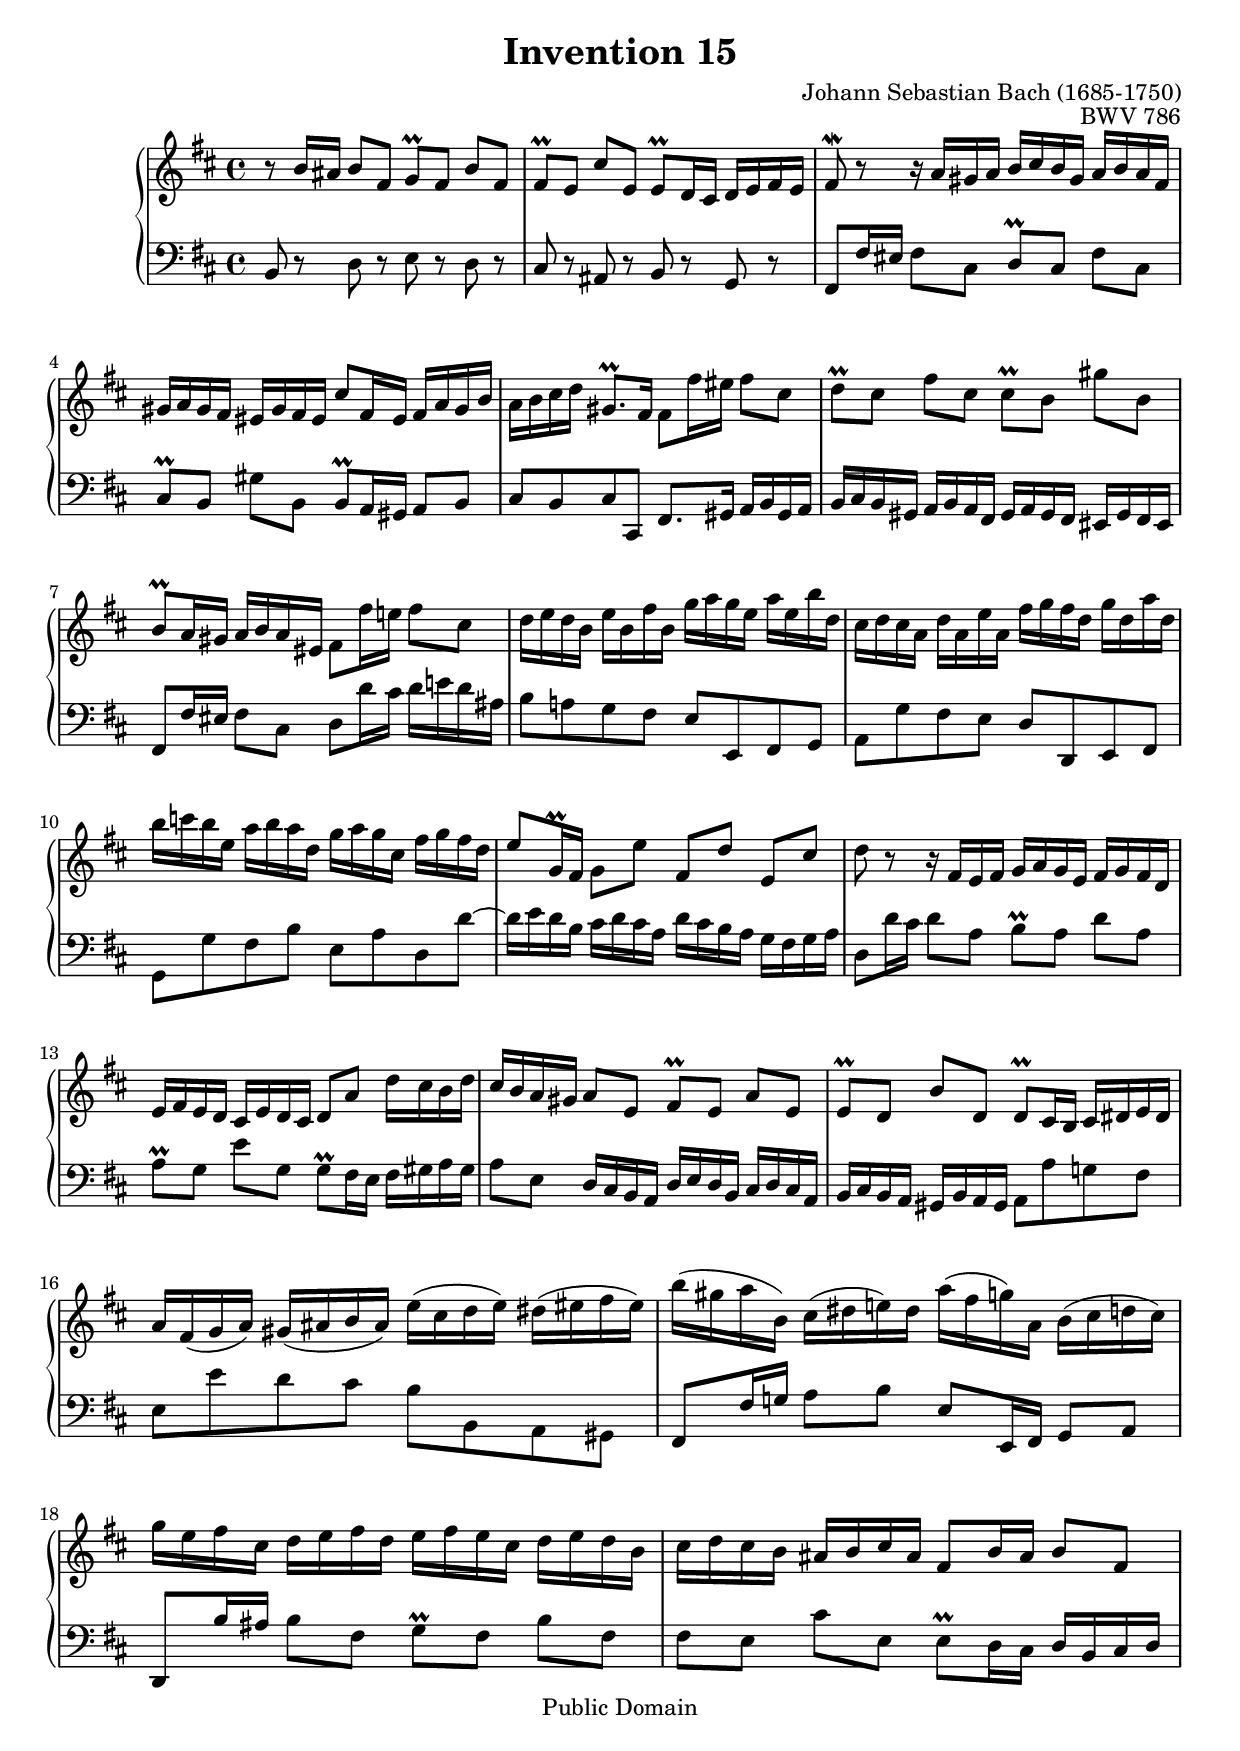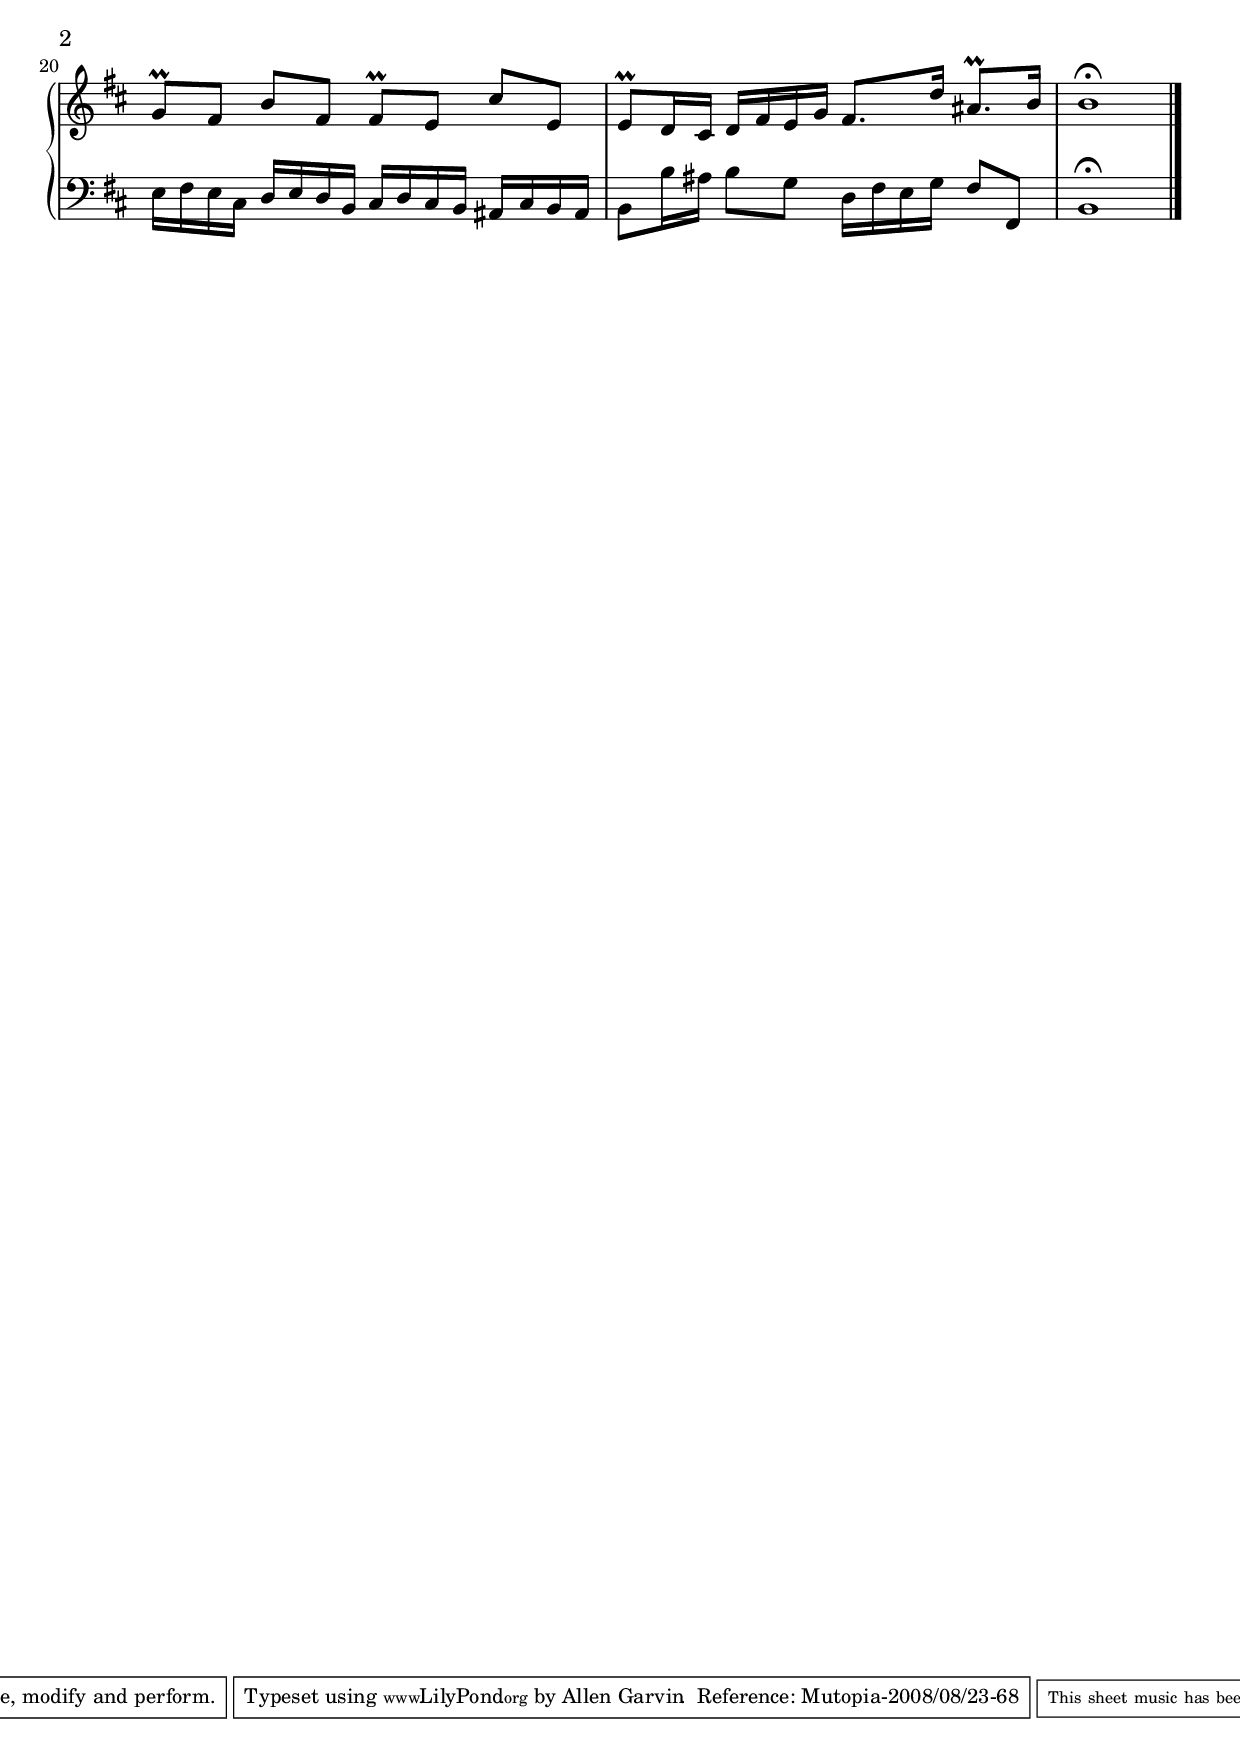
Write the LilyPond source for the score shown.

\header {
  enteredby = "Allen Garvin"
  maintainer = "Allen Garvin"
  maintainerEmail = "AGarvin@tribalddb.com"
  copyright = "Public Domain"
  filename = "bach-invention-15.ly"
  title = "Invention 15"
  opus = "BWV 786"
  composer = "Johann Sebastian Bach (1685-1750)"
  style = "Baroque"
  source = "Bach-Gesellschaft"
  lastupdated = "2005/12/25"

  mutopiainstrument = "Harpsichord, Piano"
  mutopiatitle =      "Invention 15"
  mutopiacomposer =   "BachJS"
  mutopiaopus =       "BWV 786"

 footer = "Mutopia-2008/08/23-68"
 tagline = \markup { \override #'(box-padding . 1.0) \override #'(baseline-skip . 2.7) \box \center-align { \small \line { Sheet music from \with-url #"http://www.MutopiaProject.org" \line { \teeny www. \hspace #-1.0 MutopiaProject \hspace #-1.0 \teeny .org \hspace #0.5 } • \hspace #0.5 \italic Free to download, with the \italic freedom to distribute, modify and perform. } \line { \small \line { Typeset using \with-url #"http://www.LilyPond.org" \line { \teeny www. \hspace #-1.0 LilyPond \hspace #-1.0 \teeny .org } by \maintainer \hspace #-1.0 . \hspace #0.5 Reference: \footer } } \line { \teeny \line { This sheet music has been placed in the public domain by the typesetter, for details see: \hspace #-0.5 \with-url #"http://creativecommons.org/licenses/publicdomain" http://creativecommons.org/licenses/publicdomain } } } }
}

\version "2.11.46"

voiceone =  \relative c'' {
  \key b \minor
  \time 4/4

  r8  b16[ ais]  b8[ fis]  g[\prall fis]  b[ fis] |
  fis[\prall e]  cis'[ e,]  e[\prall d16 cis]  d[ e fis e] |
  fis8\mordent r r16  a[ gis a]  b[ cis b gis]  a[ b a fis] |
  gis[ a gis fis]  eis[ gis fis eis]  cis'8[ fis,16 eis]  fis[ a gis b] |
  a[ b cis d]  gis,8.[\prall fis16]  fis8[ fis'16 eis]  fis8[ cis] |
  d[\prall cis]  fis[ cis]  cis[\prall b]  gis'[ b,] |
  b[\prall a16 gis]  a[ b a eis]  fis8[ fis'16 e!]  fis8[ cis] |
  d16[ e d b]  e[ b fis' b,]  g'[ a g e]  a[ e b' d,] |
  cis[ d cis a]  d[ a e' a,]  fis'[ g fis d]  g[ d a' d,] |
  b'[ c b e,]  a[ b a d,]  g[ a g cis,]  fis[ g fis d] |
  e8[ g,16\prall fis]  g8[ e']  fis,[ d']  e,[ cis'] |
  d r r16  fis,[ e fis]  g[ a g e]  fis[ g fis d] |
  e[ fis e d]  cis[ e d cis]  d8[ a']  d16[ cis b d] |
  cis[ b a gis]  a8[ e]  fis[\prall e]  a[ e] |
  e[\prall d]  b'[ d,]  d[\prall cis16 b]  cis[ dis e dis] |
  a'[ fis( g  a)]  gis[( ais b  ais)]  e'[( cis d  e)]  dis[( eis fis  eis)] |
  b'[( gis a  b,)]  cis[( dis  e!) dis]  a'[( fis  g) a,]  b[( cis d  cis)] |
  g'[ e fis cis]  d[ e fis d]  e[ fis e cis]  d[ e d b] |
  cis[ d cis b]  ais[ b cis ais]  fis8[ b16 ais]  b8[ fis] |
  g[\prall fis]  b[ fis]  fis[\prall e]  cis'[ e,] |
  e[\prall d16 cis]  d[ fis e g]  fis8.[ d'16]  ais8.[\prall b16] |
  b1 \fermata \bar "|."
}


voicetwo =  \relative c {
  \key b \minor
  \time 4/4
  \clef "bass"

  b8 r d r e r d r |
  cis r ais r b r g r |
  fis[ fis'16 eis]  fis8[ cis]  d[\prall cis]  fis[ cis] |
  cis[\prall b]  gis'[ b,]  b[\prall a16 gis]  a8[ b] |
  cis[ b cis cis,]  fis8.[ gis16]  a[ b gis a] |
  b[ cis b gis]  a[ b a fis]  gis[ a gis fis]  eis[ gis fis eis] |
  fis8[ fis'16 eis]  fis8[ cis]  d[ d'16 cis]  d[ e! d ais] |
  b8[ a! g fis]  e[ e, fis g] |
  a[ g' fis e]  d[ d, e fis] |
  g[ g' fis b]  e,[ a d, d'] ~ |
  d16[ e d b]  cis[ d cis a]  d[ cis b a]  g[ fis g a] |
  d,8[ d'16 cis]  d8[ a]  b[\prall a]  d[ a] |
  a[\prall g]  e'[ g,]  g[\prall fis16 e]  fis[ gis a gis] |
  a8[ e]  d16[ cis b a]  d[ e d b]  cis[ d cis a] |
  b[ cis b a]  gis[ b a gis]  a8[ a' g! fis] |
  e[ e' d cis]  b[ b, a gis] |
  fis[ fis'16 g!]  a8[ b]  e,[ e,16 fis]  g8[ a] |
  d,8[ b''16 ais]  b8[ fis]  g[\prall fis]  b[ fis] |
  fis[ e]  cis'[ e,]  e[\prall d16 cis]  d[ b cis d] |
  e[ fis e cis]  d[ e d b]  cis[ d cis b]  ais[ cis b ais] |
  b8[ b'16 ais]  b8[ g]  d16[ fis e g]  fis8[ fis,] |
  b1\fermata \bar "|."
}

\score {
   \context GrandStaff <<
    \context Staff = "one" <<
      \voiceone
    >>
    \context Staff = "two" <<
      \voicetwo
    >>
  >>

  \layout{ }
  
  \midi {
    \context {
      \Score
      tempoWholesPerMinute = #(ly:make-moment 105 4)
      }
    }


}

%{
changes by Urs Metzger, 2005/12/25
version 2.4.0 => 2.6.4
voiceone, bar 6: gis' => gis''
voiceone, bar 13: 8th 16th, c => cis
voicetwo, bar 12: d,8[ d'16 e] ...  => d,8[ d'16 cis] ...
voiceone, bar 13: a[\prall g] e[ g] => a[\prall g] e'[ g,]
%}

